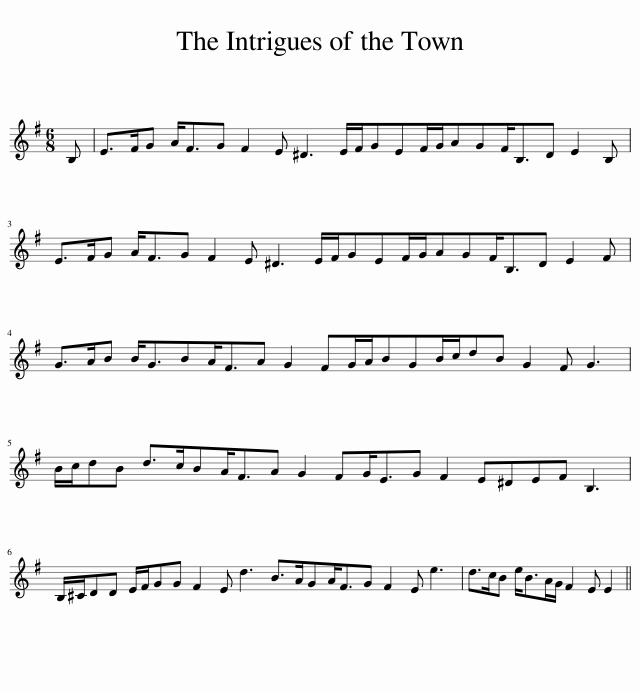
X:1
L:1/8
M:6/8
I:linebreak $
K:Emin
V:1 treble
V:1
 B, | E>FG A<FG F2 E ^D3 E/F/GEF/G/AGF<B,D E2 B, |$ E>FG A<FG F2 E ^D3 E/F/GEF/G/AGF<B,D E2 F |$ G>AB B<GBA<FA G2 FG/A/BGB/c/dB G2 F G3 |$ B/c/dB d>cBA<FA G2 FG<EG F2 E^DEF B,3 |$ %5
 B,/^C/DD E/F/GG F2 E d3 B>AGA<FG F2 E e3 | d>cB e<BA/G/ F2 E E2 || %7
